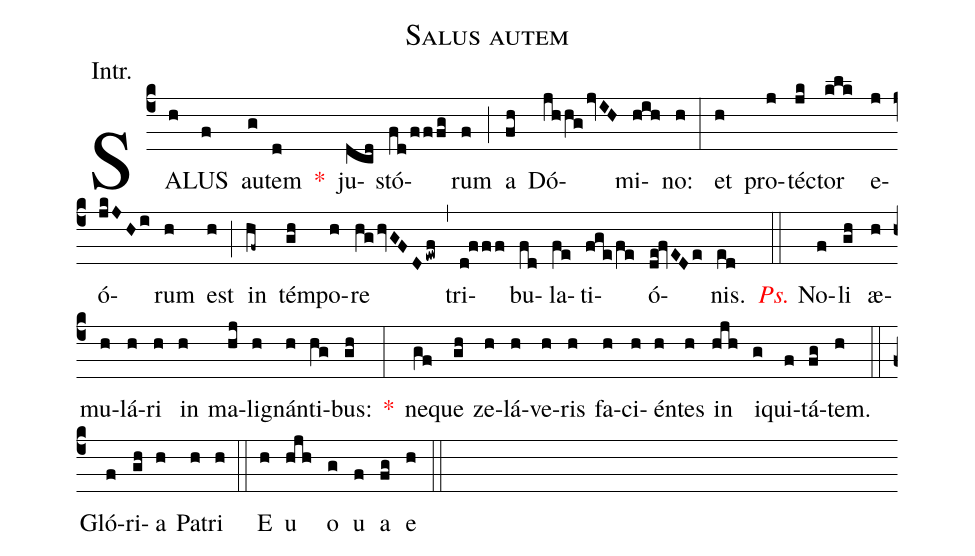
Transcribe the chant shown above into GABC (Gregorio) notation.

name:Salus autem;
annotation:Intr.;
mode:I.;
office-part:Introit;
%%
(c4) SA(h)LUS(f) au(g)tem(d) <v>\red{*}</v>() ju(dcd)stó(fd/fffg)rum(f) (;) a(fh) Dó(jhhgjvIH)mi(hih)no:(h) (:) et(h) pro(j)té(jk)ctor(klk) e(j)ó(jkJHi)rum(h) est(h) (;) in(hf~) tém(gh)po(h)re(hghvGFDewf) (,) tri(d!fff)bu(fd)la(fe)ti(fge/fe)ó(de!fvEDe)nis.(ed) (::) <v>\redit{Ps.}</v> No(f)li(gh) æ(h)mu(h)lá(h)ri(h) in(h) ma(hj)li(h)gnán(h)ti(hg)bus:(gh) <v>\red{*}</v>(:) ne(gf)que(gh) ze(h)lá(h)ve(h)ris(h) fa(h)ci(h)én(h)tes(h) in(hjh) i(g)qui(f)tá(fg)tem.(h) (::) Gló(f)ri(gh)a(h) Pa(h)tri(h) (::) E(h) u(hjh) o(g) u(f) a(fg) e(h) (::)
